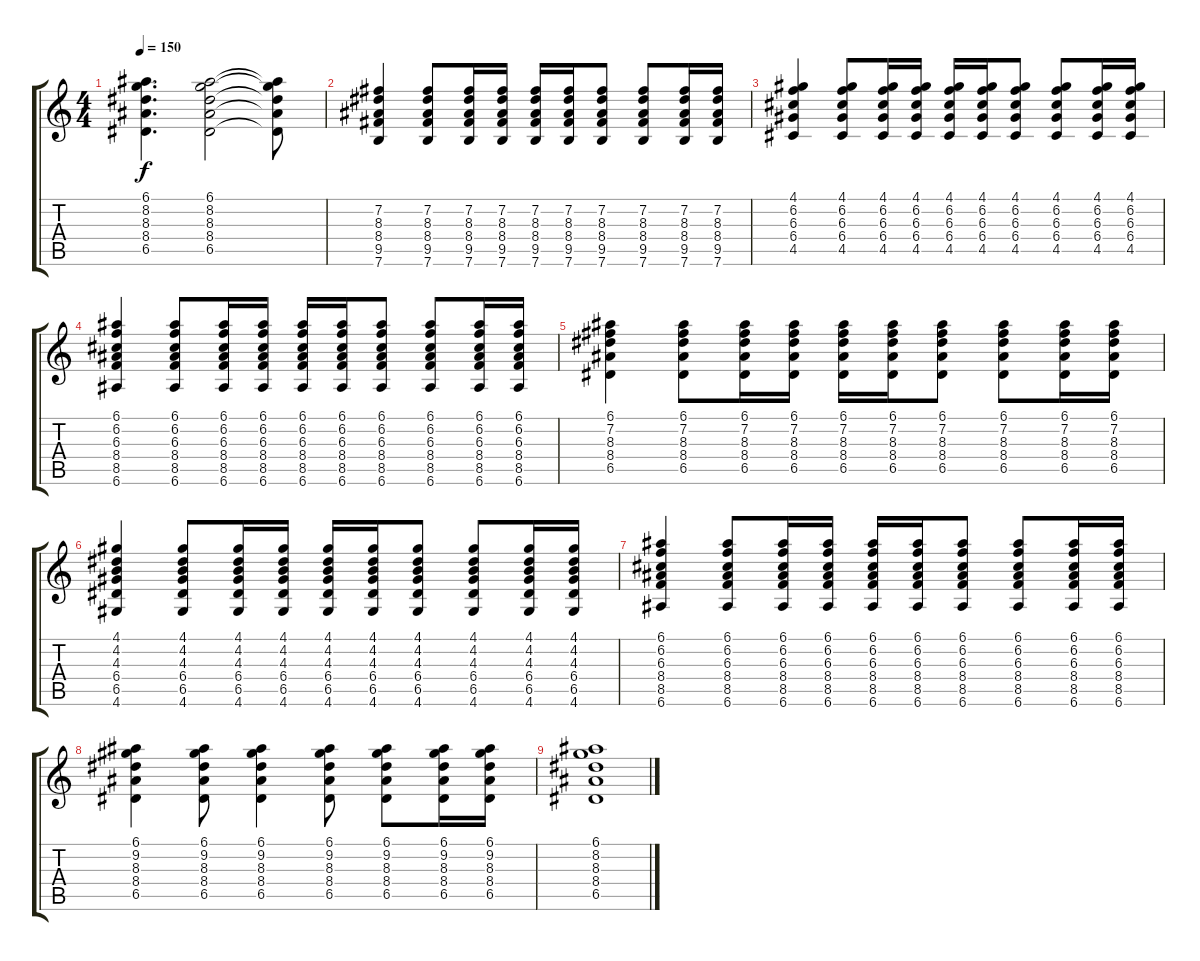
\track "" {instrument overdrivenguitar}
\staff {score tabs}
\tuning (E4 B3 G3 D3 A2 E2) {hide}
\ts (4 4)
\tempo 150
\clef g2
\ks c
(6.1 8.2 8.3 8.4 6.5).4{d dy f} (6.1 8.2 8.3 8.4 6.5).2 (6.1{t} 8.2{t} 8.3{t} 8.4{t} 6.5{t}).8 |
(7.2 8.3 8.4 9.5 7.6).4 (7.2 8.3 8.4 9.5 7.6).8 (7.2 8.3 8.4 9.5 7.6).16 (7.2 8.3 8.4 9.5 7.6).16 (7.2 8.3 8.4 9.5 7.6).16 (7.2 8.3 8.4 9.5 7.6).16 (7.2 8.3 8.4 9.5 7.6).8 (7.2 8.3 8.4 9.5 7.6).8 (7.2 8.3 8.4 9.5 7.6).16 (7.2 8.3 8.4 9.5 7.6).16 |
(4.1 6.2 6.3 6.4 4.5).4 (4.1 6.2 6.3 6.4 4.5).8 (4.1 6.2 6.3 6.4 4.5).16 (4.1 6.2 6.3 6.4 4.5).16 (4.1 6.2 6.3 6.4 4.5).16 (4.1 6.2 6.3 6.4 4.5).16 (4.1 6.2 6.3 6.4 4.5).8 (4.1 6.2 6.3 6.4 4.5).8 (4.1 6.2 6.3 6.4 4.5).16 (4.1 6.2 6.3 6.4 4.5).16 |
(6.1 6.2 6.3 8.4 8.5 6.6).4 (6.1 6.2 6.3 8.4 8.5 6.6).8 (6.1 6.2 6.3 8.4 8.5 6.6).16 (6.1 6.2 6.3 8.4 8.5 6.6).16 (6.1 6.2 6.3 8.4 8.5 6.6).16 (6.1 6.2 6.3 8.4 8.5 6.6).16 (6.1 6.2 6.3 8.4 8.5 6.6).8 (6.1 6.2 6.3 8.4 8.5 6.6).8 (6.1 6.2 6.3 8.4 8.5 6.6).16 (6.1 6.2 6.3 8.4 8.5 6.6).16 |
(6.1 7.2 8.3 8.4 6.5).4 (6.1 7.2 8.3 8.4 6.5).8 (6.1 7.2 8.3 8.4 6.5).16 (6.1 7.2 8.3 8.4 6.5).16 (6.1 7.2 8.3 8.4 6.5).16 (6.1 7.2 8.3 8.4 6.5).16 (6.1 7.2 8.3 8.4 6.5).8 (6.1 7.2 8.3 8.4 6.5).8 (6.1 7.2 8.3 8.4 6.5).16 (6.1 7.2 8.3 8.4 6.5).16 |
(4.1 4.2 4.3 6.4 6.5 4.6).4 (4.1 4.2 4.3 6.4 6.5 4.6).8 (4.1 4.2 4.3 6.4 6.5 4.6).16 (4.1 4.2 4.3 6.4 6.5 4.6).16 (4.1 4.2 4.3 6.4 6.5 4.6).16 (4.1 4.2 4.3 6.4 6.5 4.6).16 (4.1 4.2 4.3 6.4 6.5 4.6).8 (4.1 4.2 4.3 6.4 6.5 4.6).8 (4.1 4.2 4.3 6.4 6.5 4.6).16 (4.1 4.2 4.3 6.4 6.5 4.6).16 |
(6.1 6.2 6.3 8.4 8.5 6.6).4 (6.1 6.2 6.3 8.4 8.5 6.6).8 (6.1 6.2 6.3 8.4 8.5 6.6).16 (6.1 6.2 6.3 8.4 8.5 6.6).16 (6.1 6.2 6.3 8.4 8.5 6.6).16 (6.1 6.2 6.3 8.4 8.5 6.6).16 (6.1 6.2 6.3 8.4 8.5 6.6).8 (6.1 6.2 6.3 8.4 8.5 6.6).8 (6.1 6.2 6.3 8.4 8.5 6.6).16 (6.1 6.2 6.3 8.4 8.5 6.6).16 |
(6.1 9.2 8.3 8.4 6.5).4 (6.1 9.2 8.3 8.4 6.5).8 (6.1 9.2 8.3 8.4 6.5).4 (6.1 9.2 8.3 8.4 6.5).8 (6.1 9.2 8.3 8.4 6.5).8 (6.1 9.2 8.3 8.4 6.5).16 (6.1 9.2 8.3 8.4 6.5).16 |
(6.1 8.2 8.3 8.4 6.5).1
